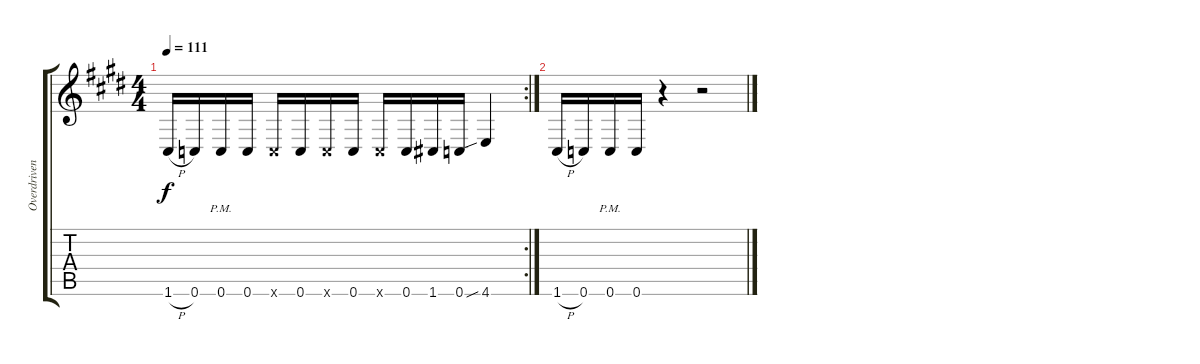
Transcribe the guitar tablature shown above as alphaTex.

\track ("Overdriven" "Overdriven") {instrument overdrivenguitar}
\staff {score tabs}
\tuning (D4 A3 F3 C3 G2 C2) {hide}
\rc 2
\ts (4 4)
\tempo 111
\clef g2
\ks c#minor
1.6{h}.16{dy f} 0.6.16 0.6{pm}.16 0.6.16 0.6{x}.16 0.6.16 0.6{x}.16 0.6.16 0.6{x}.16 0.6.16 1.6.16 0.6.16 4.6{sib}.4 |
1.6{h}.16 0.6.16 0.6{pm}.16 0.6.16 r.4 r.2
